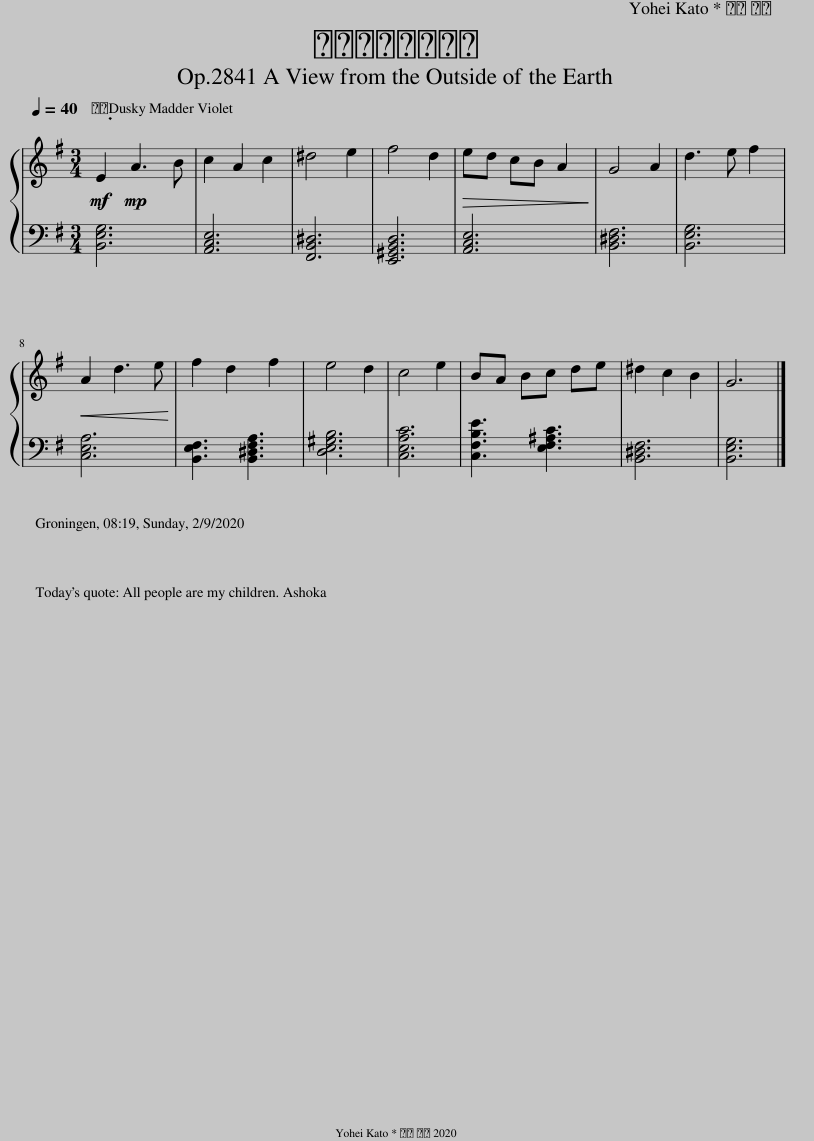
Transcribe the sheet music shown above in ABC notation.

X:1
%%score { 1 | 2 }
L:1/8
Q:1/4=40
M:3/4
I:linebreak $
K:G
V:1 treble
V:2 bass
V:1
!mf! E2!mp! A3 B | c2 A2 c2 | ^d4 e2 | f4 d2 |!>(! ed cB A2!>)! | %5
 G4 A2 | d3 e f2 |$!<(! A2 d3 e!<)! | f2 d2 f2 | e4 d2 | %10
 c4 e2 | BA Bc de | ^d2 c2 B2 | G6 |] %14
V:2
 [B,,E,G,]6 | [A,,C,E,]6 | [F,,B,,^D,]6 | [E,,^G,,B,,D,]6 | [A,,C,E,]6 | %5
 [B,,^D,F,]6 | [B,,E,G,]6 |$ [C,E,A,]6 | [B,,E,F,]3 [B,,^D,F,A,]3 | [D,E,^G,B,]6 | %10
 [C,E,A,C]6 | [C,F,B,E]3 [E,F,^A,C]3 | [B,,^D,F,]6 | [B,,E,G,]6 |] %14
